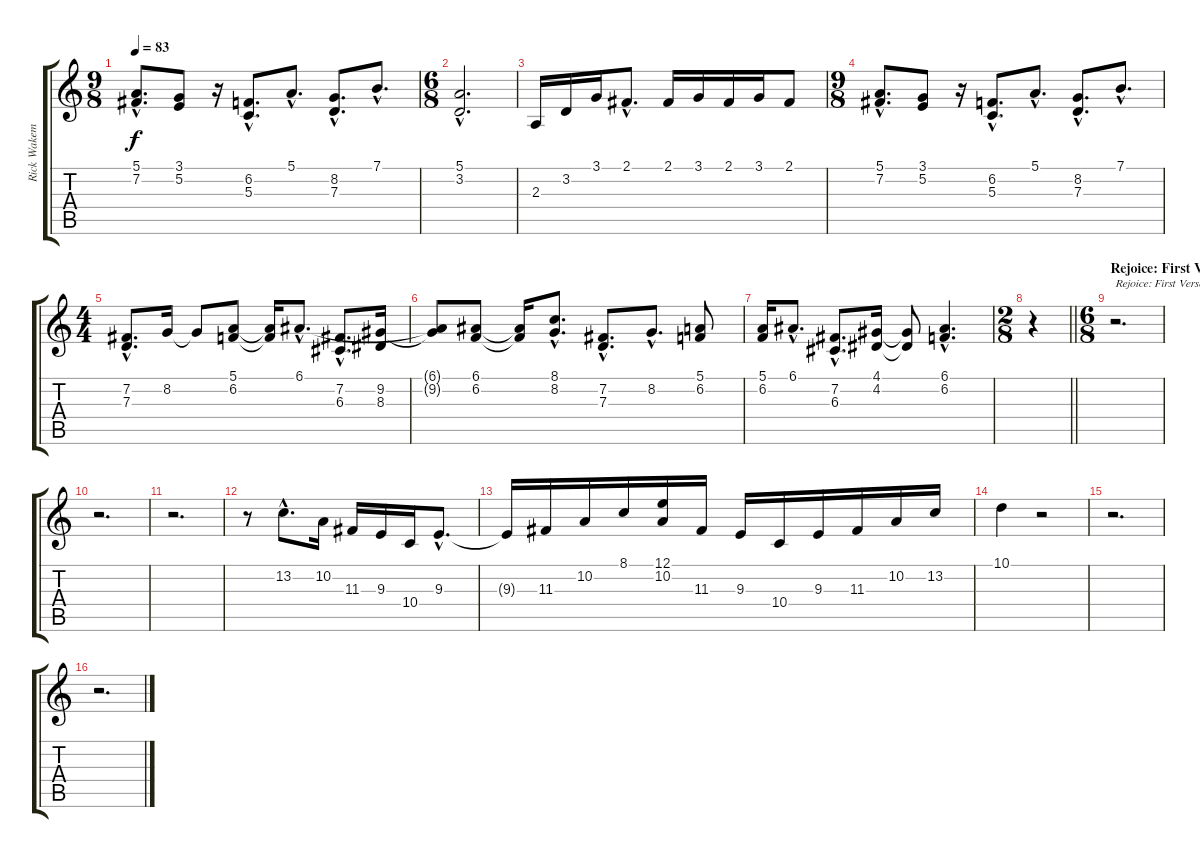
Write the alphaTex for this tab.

\track ("Rick Wakeman 2" "Rick Wakem") {instrument synthstrings2}
\staff {score tabs}
\tuning (E4 B3 G3 D3 A2 E2) {hide}
\ts (9 8)
\tempo 83
\clef g2
\ks c
(5.1{hac} 7.2{hac}).8{d dy f} (3.1 5.2).8 r.16 (6.2{hac} 5.3{hac}).8{d} 5.1{hac}.8{d} (8.2{hac} 7.3{hac}).8{d} 7.1{hac}.8{d} |
\ts (6 8)
(5.1{hac} 3.2{hac}).2{d} |
2.3.16 3.2.16 3.1.16 2.1{hac}.8{d} 2.1.16 3.1.16 2.1.16 3.1.16 2.1.8 |
\ts (9 8)
(5.1{hac} 7.2{hac}).8{d} (3.1 5.2).8 r.16 (6.2{hac} 5.3{hac}).8{d} 5.1{hac}.8{d} (8.2{hac} 7.3{hac}).8{d} 7.1{hac}.8{d} |
\ts (4 4)
(7.2{hac} 7.3{hac}).8{d} 8.2.16 8.2{t}.8 (5.1 6.2).8 (5.1{t} 6.2{t}).16 6.1{hac}.8{d} (7.2{hac} 6.3{hac}).8{d} (9.2 8.3).16 |
(6.1{t} 9.2{t}).8 (6.1 6.2).8 (6.1{t} 6.2{t}).16 (8.1{hac} 8.2{hac}).8{d} (7.2{hac} 7.3{hac}).8{d} 8.2{hac}.8{d} (5.1 6.2).8 |
(5.1 6.2).16 6.1{hac}.8{d} (7.2{hac} 6.3{hac}).8{d} (4.1 4.2).16 (4.1{t} 4.2{t}).8 (6.1{hac} 6.2{hac}).4{d} |
\ts (2 8)
\barLineRight lightlight
r.4 |
\ts (6 8)
\section ("" "Rejoice: First Verse")
r.2{d txt "Rejoice: First Verse"} |
r.2{d} |
r.2{d} |
r.8 13.2{hac}.8{d} 10.2.16 11.3.16 9.3.16 10.4.16 9.3{hac}.8{d} |
9.3{t}.16 11.3.16 10.2.16 8.1.16 (12.1 10.2).16 11.3.16 9.3.16 10.4.16 9.3.16 11.3.16 10.2.16 13.2.16 |
10.1.4 r.2 |
r.2{d} |
r.2{d}
